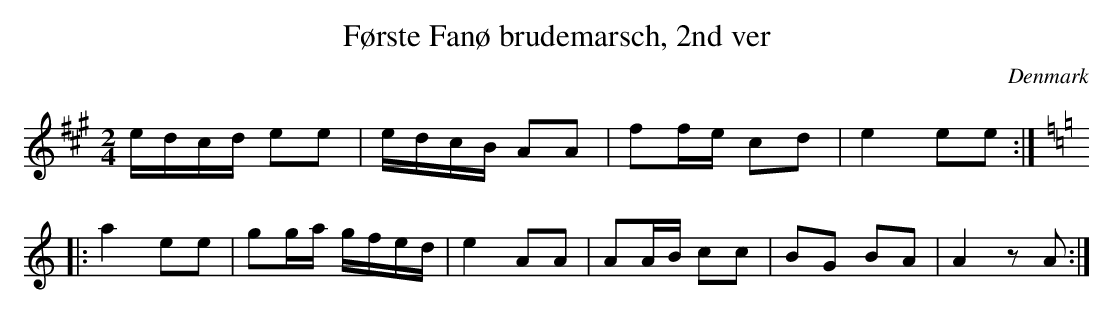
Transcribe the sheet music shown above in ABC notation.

X:1
T:Første Fanø brudemarsch, 2nd ver
M:2/4
O:Denmark
K:A major
edcd e2e2 | edcB A2A2 | f2fe c2d2 | e4 e2e2 :|
K:Am
|:a4 e2e2 | g2ga gfed | e4 A2A2 | A2AB c2c2 |\
B2G2 B2A2 | A4 z2A2 :|
